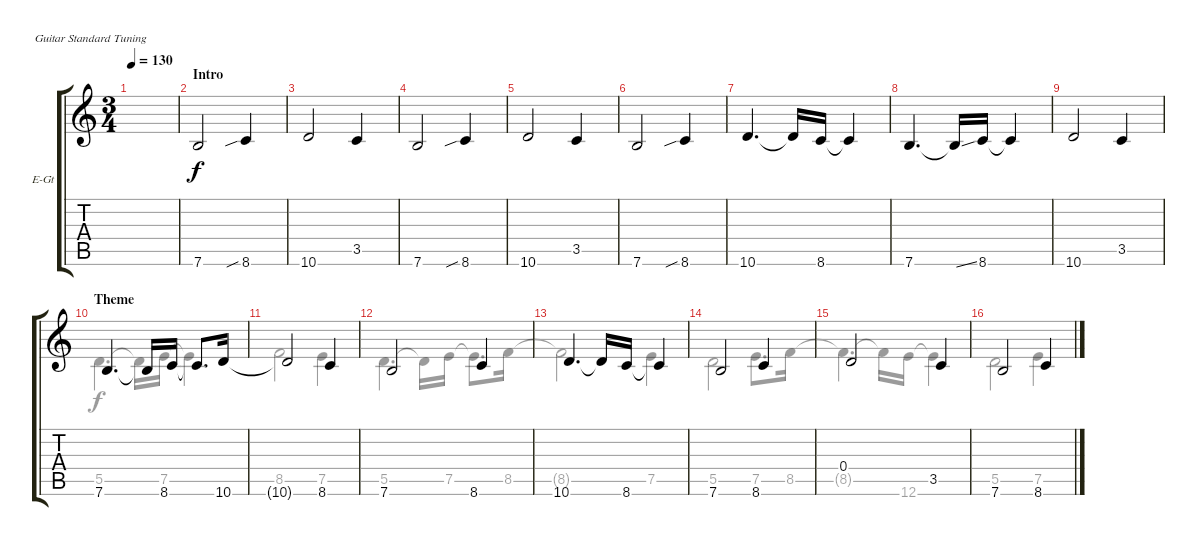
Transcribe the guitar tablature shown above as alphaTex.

\bracketExtendMode groupsimilarinstruments
\firstSystemTrackNameOrientation horizontal
\otherSystemsTrackNameOrientation horizontal
\track ("J-Guitar" "E-Gt") {instrument electricguitarclean}
\staff {score tabs}
\tuning (E4 B3 G3 D3 A2 E2)
\voice
\ts (3 4)
\tempo 130
\clef g2
\ks c
|
\section ("" "Intro")
7.6.2 8.6{sib}.4 |
10.6.2 3.5.4 |
7.6.2 8.6{sib}.4 |
10.6.2 3.5.4 |
7.6.2 8.6{sib}.4 |
10.6.4{d} 10.6{t}.16 8.6.16 8.6{t}.4 |
7.6.4{d} 7.6{ss t}.16 8.6.16 8.6{t}.4 |
10.6.2 3.5.4 |
\section ("" "Theme")
7.6.4{d} 7.6{t}.16 8.6.16 8.6{t}.8{d} 10.6.16 |
10.6{t}.2 8.6.4 |
7.6.2 8.6.4 |
10.6.4{d} 10.6{t}.16 8.6.16 8.6{t}.4 |
7.6.2 8.6.4 |
0.4.2 3.5.4 |
7.6.2 8.6.4
\voice
\clef g2
\ottava regular
\simile none
\ks c
|
|
|
|
|
|
|
|
|
5.5.4{d} 5.5{t}.16 7.5.16 7.5{t}.4 |
8.5.2 7.5.4 |
5.5.4{d} 5.5{t}.16 7.5.16 7.5{t}.8{d} 8.5.16 |
8.5{t}.2 7.5.4 |
5.5.2 7.5.8{d} 8.5.16 |
8.5{t}.4{d} 8.5{t}.16 12.6.16 12.6{t}.4 |
5.5.2 7.5.4
